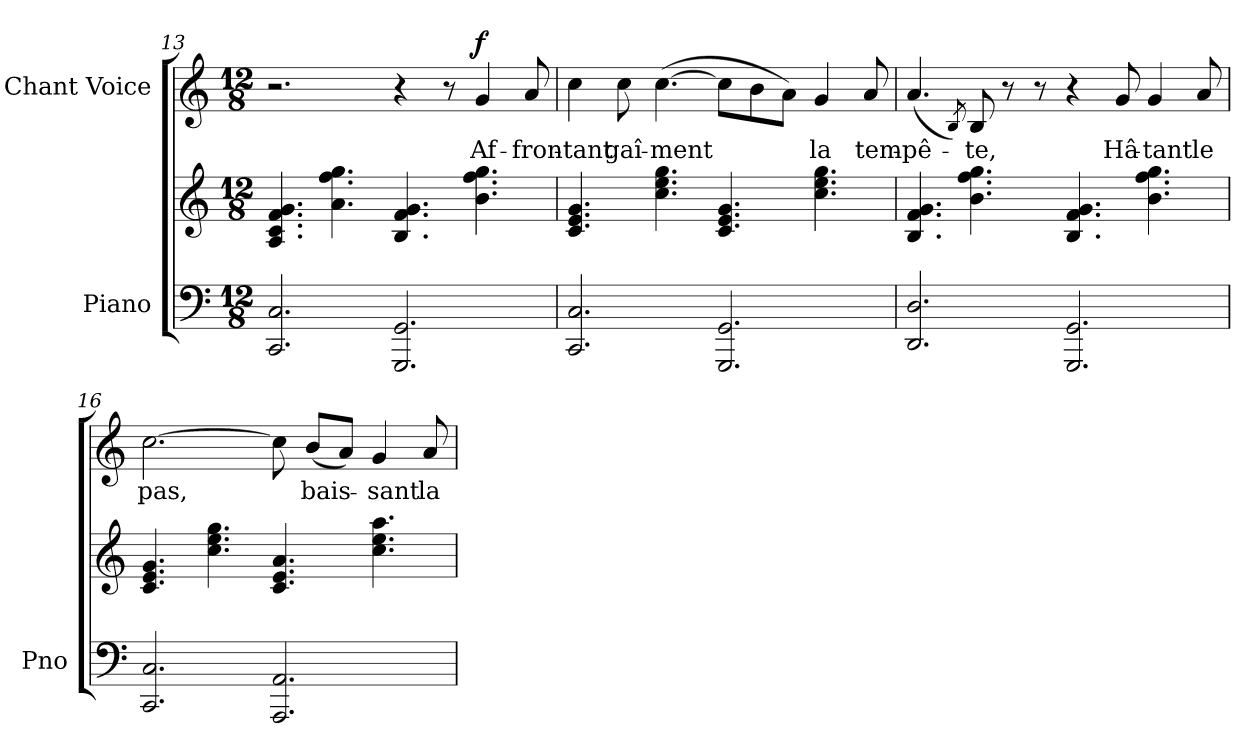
**kern	**kern	**kern	**text	**dynam
*part2	*part2	*part1	*part1	*part1
*staff3	*staff2	*staff1	*staff1	*staff1
*I"Piano	*	*I"Chant Voice	*	*
*I'Pno	*	*	*	*
*clefF4	*clefG2	*clefG2	*	*
*k[]	*k[]	*k[]	*	*
*M12/8	*M12/8	*M12/8	*	*
=13	=13	=13	=13	=13
2.CC/ 2.C/	4.A/ 4.c/ 4.f/ 4.g/	2.r	.	.
.	4.a\ 4.ff\ 4.gg\	.	.	.
2.GGG/ 2.GG/	4.B/ 4.f/ 4.g/	4r	.	.
.	.	8r	.	.
!	!	!	!	!LO:DY:a
.	4.b\ 4.ff\ 4.gg\	4g/	Af-	f
.	.	8a/	-fron-	.
=14	=14	=14	=14	=14
2.CC/ 2.C/	4.c/ 4.e/ 4.g/	4cc\	-tant	.
.	.	8cc\	gaî-	.
.	4.cc\ 4.ee\ 4.gg\	([4.cc\	-ment	.
2.GGG/ 2.GG/	4.c/ 4.e/ 4.g/	8cc\L]	.	.
.	.	8b\	.	.
.	.	8a\J)	.	.
.	4.cc\ 4.ee\ 4.gg\	4g/	la	.
.	.	8a/	tem-	.
=15	=15	=15	=15	=15
2.DD/ 2.D/	4.B/ 4.f/ 4.g/	(4.a/	-pê-	.
.	.	8qB/)	.	.
.	4.b\ 4.ff\ 4.gg\	8B/	-te,	.
.	.	8r	.	.
.	.	8r	.	.
2.GGG/ 2.GG/	4.B/ 4.f/ 4.g/	4r	.	.
.	.	8g/	Hâ-	.
.	4.b\ 4.ff\ 4.gg\	4g/	-tant	.
.	.	8a/	le	.
=16	=16	=16	=16	=16
2.CC/ 2.C/	4.c/ 4.e/ 4.g/	[2.cc\	pas,	.
.	4.cc\ 4.ee\ 4.gg\	.	.	.
2.AAA/ 2.AA/	4.c/ 4.e/ 4.a/	8cc\]	.	.
.	.	(8b/L	bais-	.
.	.	8a/J)	.	.
.	4.cc\ 4.ee\ 4.aa\	4g/	-sant	.
.	.	8a/	la	.
=	=	=	=	=
*-	*-	*-	*-	*-
